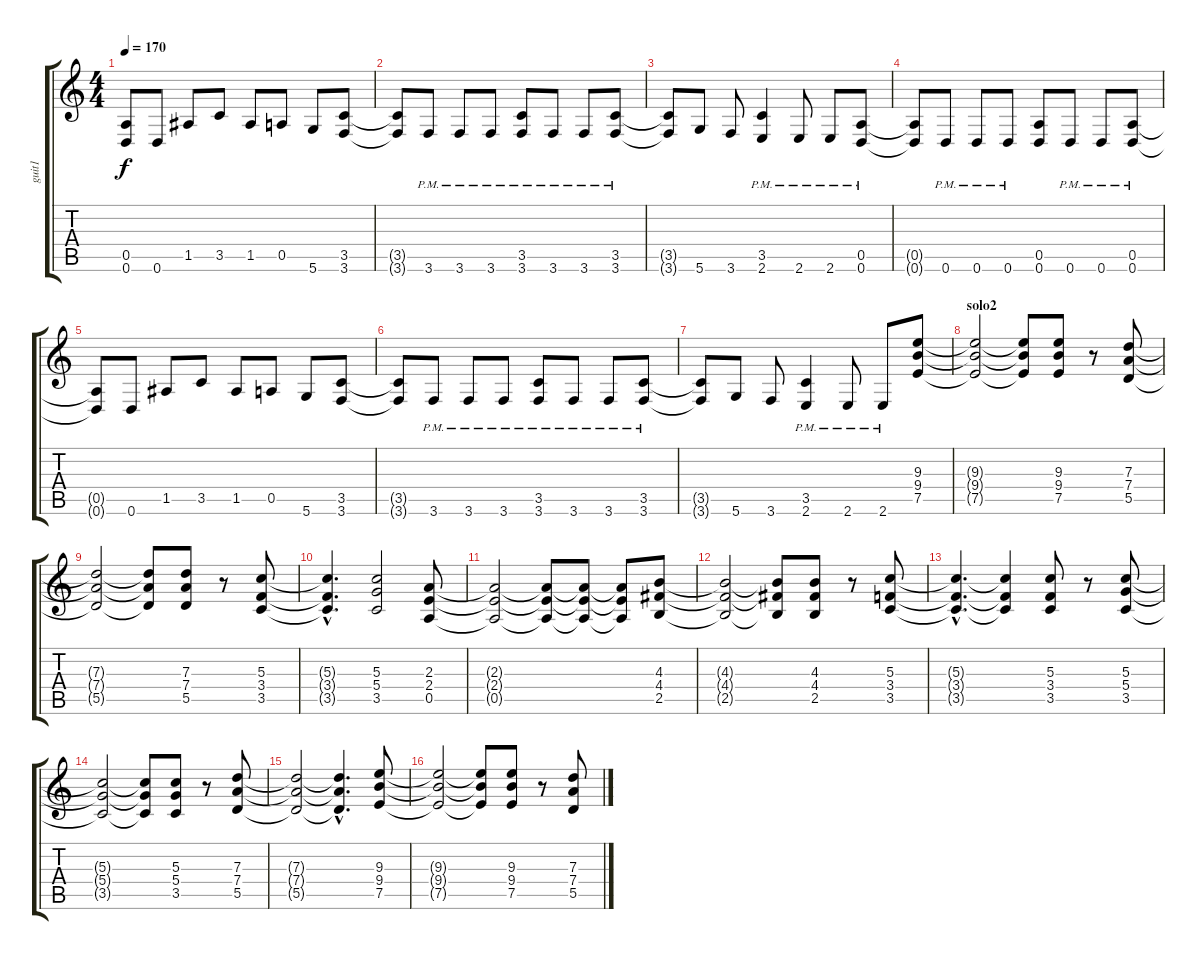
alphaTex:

\track ("guit1" "guit1") {instrument distortionguitar}
\staff {score tabs}
\tuning (E4 B3 G3 D3 A2 D2) {hide}
\ts (4 4)
\tempo 170
\clef g2
\ks c
(0.5{t} 0.6{t}).8{dy f} 0.6.8 1.5.8 3.5.8 1.5.8 0.5.8 5.6.8 (3.5 3.6).8 |
(3.5{t} 3.6{t}).8 3.6{pm}.8 3.6{pm}.8 3.6{pm}.8 (3.5 3.6{pm}).8 3.6{pm}.8 3.6{pm}.8 (3.5 3.6{pm}).8 |
(3.5{t} 3.6{t}).8 5.6.8 3.6.8 (3.5 2.6{pm}).4 2.6{pm}.8 2.6{pm}.8 (0.5 0.6{pm}).8 |
(0.5{t} 0.6{t}).8 0.6{pm}.8 0.6{pm}.8 0.6{pm}.8 (0.5 0.6).8 0.6{pm}.8 0.6{pm}.8 (0.5 0.6{pm}).8 |
(0.5{t} 0.6{t}).8 0.6.8 1.5.8 3.5.8 1.5.8 0.5.8 5.6.8 (3.5 3.6).8 |
(3.5{t} 3.6{t}).8 3.6{pm}.8 3.6{pm}.8 3.6{pm}.8 (3.5 3.6{pm}).8 3.6{pm}.8 3.6{pm}.8 (3.5 3.6{pm}).8 |
(3.5{t} 3.6{t}).8 5.6.8 3.6.8 (3.5 2.6{pm}).4 2.6{pm}.8 2.6{pm}.8 (9.3 9.4 7.5).8 |
\section ("" "solo2")
(9.3{t} 9.4{t} 7.5{t}).2 (9.3{t} 9.4{t} 7.5{t}).8 (9.3 9.4 7.5).8 r.8 (7.3 7.4 5.5).8 |
(7.3{t} 7.4{t} 5.5{t}).2 (7.3{t} 7.4{t} 5.5{t}).8 (7.3 7.4 5.5).8 r.8 (5.3 3.4 3.5).8 |
(5.3{hac t} 3.4{hac t} 3.5{hac t}).4{d} (5.3 5.4 3.5).2 (2.3 2.4 0.5).8 |
(2.3{t} 2.4{t} 0.5{t}).2 (2.3{t} 2.4{t} 0.5{t}).8 (2.3{t} 2.4{t} 0.5{t}).8 (2.3{t} 2.4{t} 0.5{t}).8 (4.3 4.4 2.5).8 |
(4.3{t} 4.4{t} 2.5{t}).2 (4.3{t} 4.4{t} 2.5{t}).8 (4.3 4.4 2.5).8 r.8 (5.3 3.4 3.5).8 |
(5.3{hac t} 3.4{hac t} 3.5{hac t}).4{d} (5.3{t} 3.4{t} 3.5{t}).4 (5.3 3.4 3.5).8 r.8 (5.3 5.4 3.5).8 |
(5.3{t} 5.4{t} 3.5{t}).2 (5.3{t} 5.4{t} 3.5{t}).8 (5.3 5.4 3.5).8 r.8 (7.3 7.4 5.5).8 |
(7.3{t} 7.4{t} 5.5{t}).2 (7.3{hac t} 7.4{hac t} 5.5{hac t}).4{d} (9.3 9.4 7.5).8 |
(9.3{t} 9.4{t} 7.5{t}).2 (9.3{t} 9.4{t} 7.5{t}).8 (9.3 9.4 7.5).8 r.8 (7.3 7.4 5.5).8
